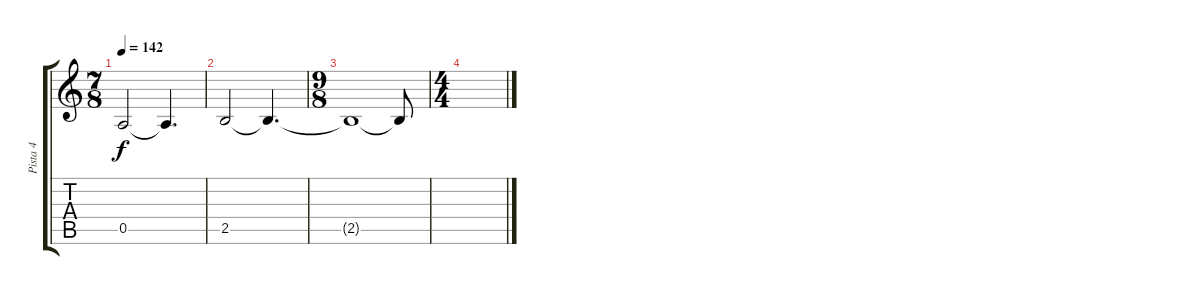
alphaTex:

\track ("Pista 4" "Pista 4") {instrument distortionguitar}
\staff {score tabs}
\tuning (E4 B3 G3 D3 A2 E2) {hide}
\ts (7 8)
\tempo 142
\clef g2
\ks c
0.5.2{dy f} 0.5{t}.4{d} |
2.5.2 2.5{t}.4{d} |
\ts (9 8)
2.5{t}.1 2.5{t}.8 |
\ts (4 4)
